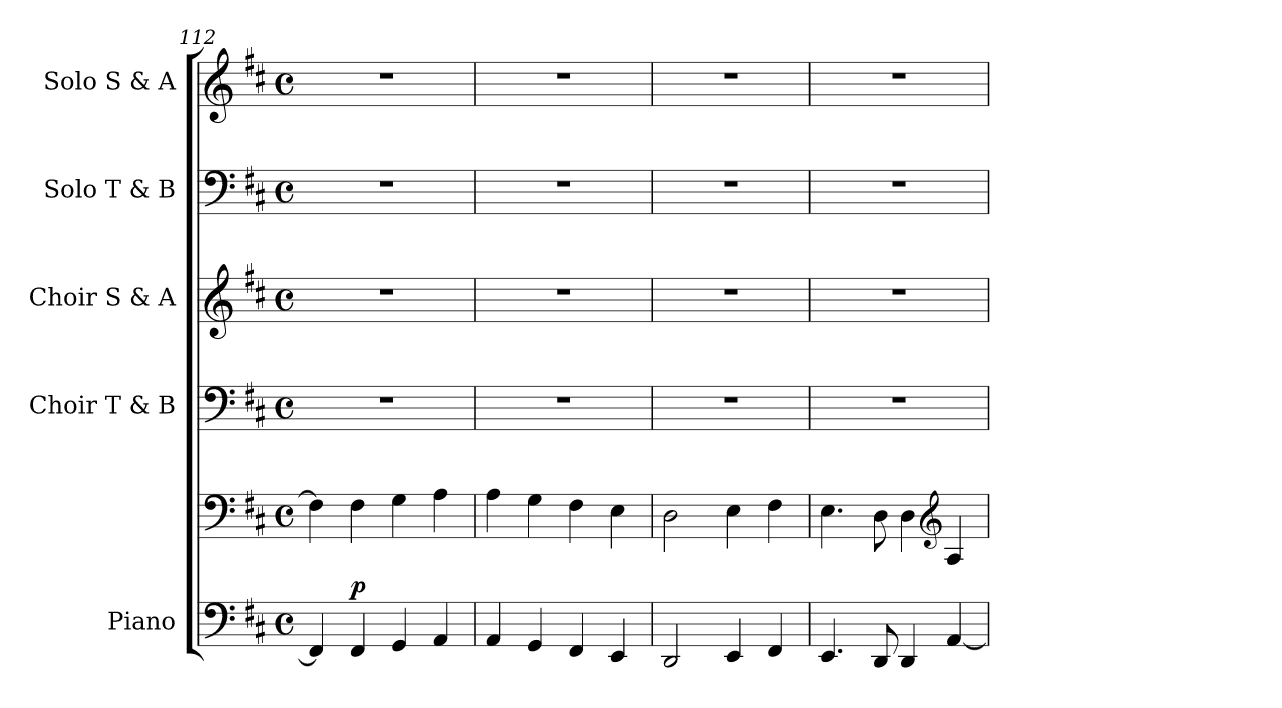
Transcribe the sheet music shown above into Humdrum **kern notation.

**kern	**kern	**dynam	**kern	**kern	**kern	**kern
*part5	*part5	*part5	*part4	*part3	*part2	*part1
*staff6	*staff5	*staff5/6	*staff4	*staff3	*staff2	*staff1
*I"Piano	*	*	*I"Choir T &amp; B	*I"Choir S &amp; A	*I"Solo T &amp; B	*I"Solo S &amp; A
*I'Pno	*	*	*I'Choir T &amp; B	*I'Choir S &amp; A	*I'Solo T &amp; B	*I'Solo S &amp; A
!!LO:LB:g=z
*clefF4	*clefF4	*	*clefF4	*clefG2	*clefF4	*clefG2
*k[f#c#]	*k[f#c#]	*	*k[f#c#]	*k[f#c#]	*k[f#c#]	*k[f#c#]
*M4/4	*M4/4	*	*M4/4	*M4/4	*M4/4	*M4/4
*met(c)	*met(c)	*	*met(c)	*met(c)	*met(c)	*met(c)
=112	=112	=112	=112	=112	=112	=112
4FF#/]	4F#\]	.	1r	1r	1r	1r
!	!	!LO:DY:a=2	!	!	!	!
4FF#/	4F#\	p	.	.	.	.
4GG/	4G\	.	.	.	.	.
4AA/	4A\	.	.	.	.	.
=113	=113	=113	=113	=113	=113	=113
4AA/	4A\	.	1r	1r	1r	1r
4GG/	4G\	.	.	.	.	.
4FF#/	4F#\	.	.	.	.	.
4EE/	4E\	.	.	.	.	.
=114	=114	=114	=114	=114	=114	=114
2DD/	2D\	.	1r	1r	1r	1r
4EE/	4E\	.	.	.	.	.
4FF#/	4F#\	.	.	.	.	.
=115	=115	=115	=115	=115	=115	=115
4.EE/	4.E\	.	1r	1r	1r	1r
8DD/	8D\	.	.	.	.	.
4DD/	4D\	.	.	.	.	.
*	*clefG2	*	*	*	*	*
[4AA/	4A/	.	.	.	.	.
=	=	=	=	=	=	=
*-	*-	*-	*-	*-	*-	*-
